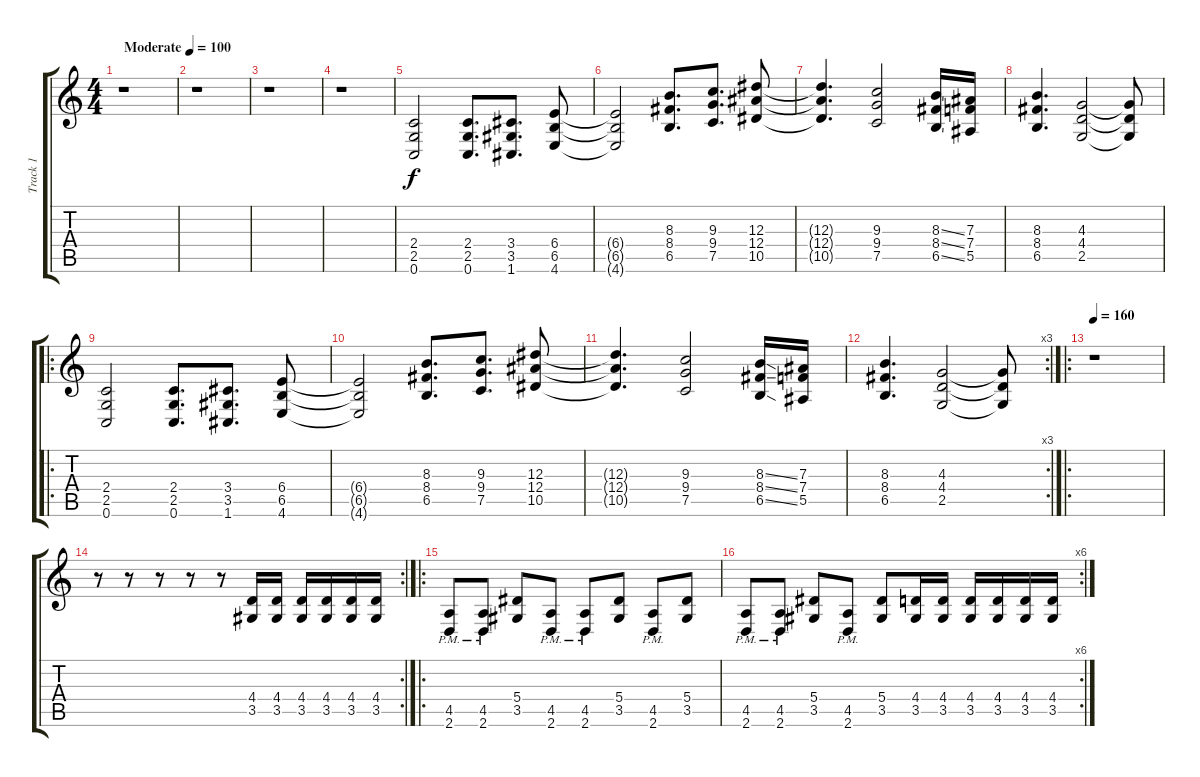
\track ("Track 1" "Track 1") {instrument distortionguitar}
\staff {score tabs}
\tuning (C4 G3 Eb3 Bb2 F2 C2) {hide}
\ts (4 4)
\tempo (100 "Moderate")
\clef g2
\ks c
r.1{dy f instrument distortionguitar} |
r.1 |
r.1 |
r.1 |
(2.4 2.5 0.6).2 (2.4 2.5 0.6).8{d} (3.4 3.5 1.6).8{d} (6.4 6.5 4.6).8 |
(6.4{t} 6.5{t} 4.6{t}).2 (8.3 8.4 6.5).8{d} (9.3 9.4 7.5).8{d} (12.3 12.4 10.5).8 |
(12.3{t} 12.4{t} 10.5{t}).4{d} (9.3 9.4 7.5).2 (8.3{ss} 8.4{ss} 6.5{ss}).16 (7.3 7.4 5.5).16 |
(8.3 8.4 6.5).4{d} (4.3 4.4 2.5).2 (4.3{t} 4.4{t} 2.5{t}).8 |
\ro
(2.4 2.5 0.6).2 (2.4 2.5 0.6).8{d} (3.4 3.5 1.6).8{d} (6.4 6.5 4.6).8 |
(6.4{t} 6.5{t} 4.6{t}).2 (8.3 8.4 6.5).8{d} (9.3 9.4 7.5).8{d} (12.3 12.4 10.5).8 |
(12.3{t} 12.4{t} 10.5{t}).4{d} (9.3 9.4 7.5).2 (8.3{ss} 8.4{ss} 6.5{ss}).16 (7.3 7.4 5.5).16 |
\rc 3
(8.3 8.4 6.5).4{d} (4.3 4.4 2.5).2 (4.3{t} 4.4{t} 2.5{t}).8 |
\ro
\tempo 160
r.1 |
\rc 2
r.8 r.8 r.8 r.8 r.8 (4.4 3.5).16 (4.4 3.5).16 (4.4 3.5).16 (4.4 3.5).16 (4.4 3.5).16 (4.4 3.5).16 |
\ro
(4.5{pm} 2.6{pm}).8 (4.5{pm} 2.6{pm}).8 (5.4 3.5).8 (4.5{pm} 2.6{pm}).8 (4.5{pm} 2.6{pm}).8 (5.4 3.5).8 (4.5{pm} 2.6{pm}).8 (5.4 3.5).8 |
\rc 6
(4.5{pm} 2.6{pm}).8 (4.5{pm} 2.6{pm}).8 (5.4 3.5).8 (4.5{pm} 2.6{pm}).8 (5.4 3.5).8 (4.4 3.5).16 (4.4 3.5).16 (4.4 3.5).16 (4.4 3.5).16 (4.4 3.5).16 (4.4 3.5).16
